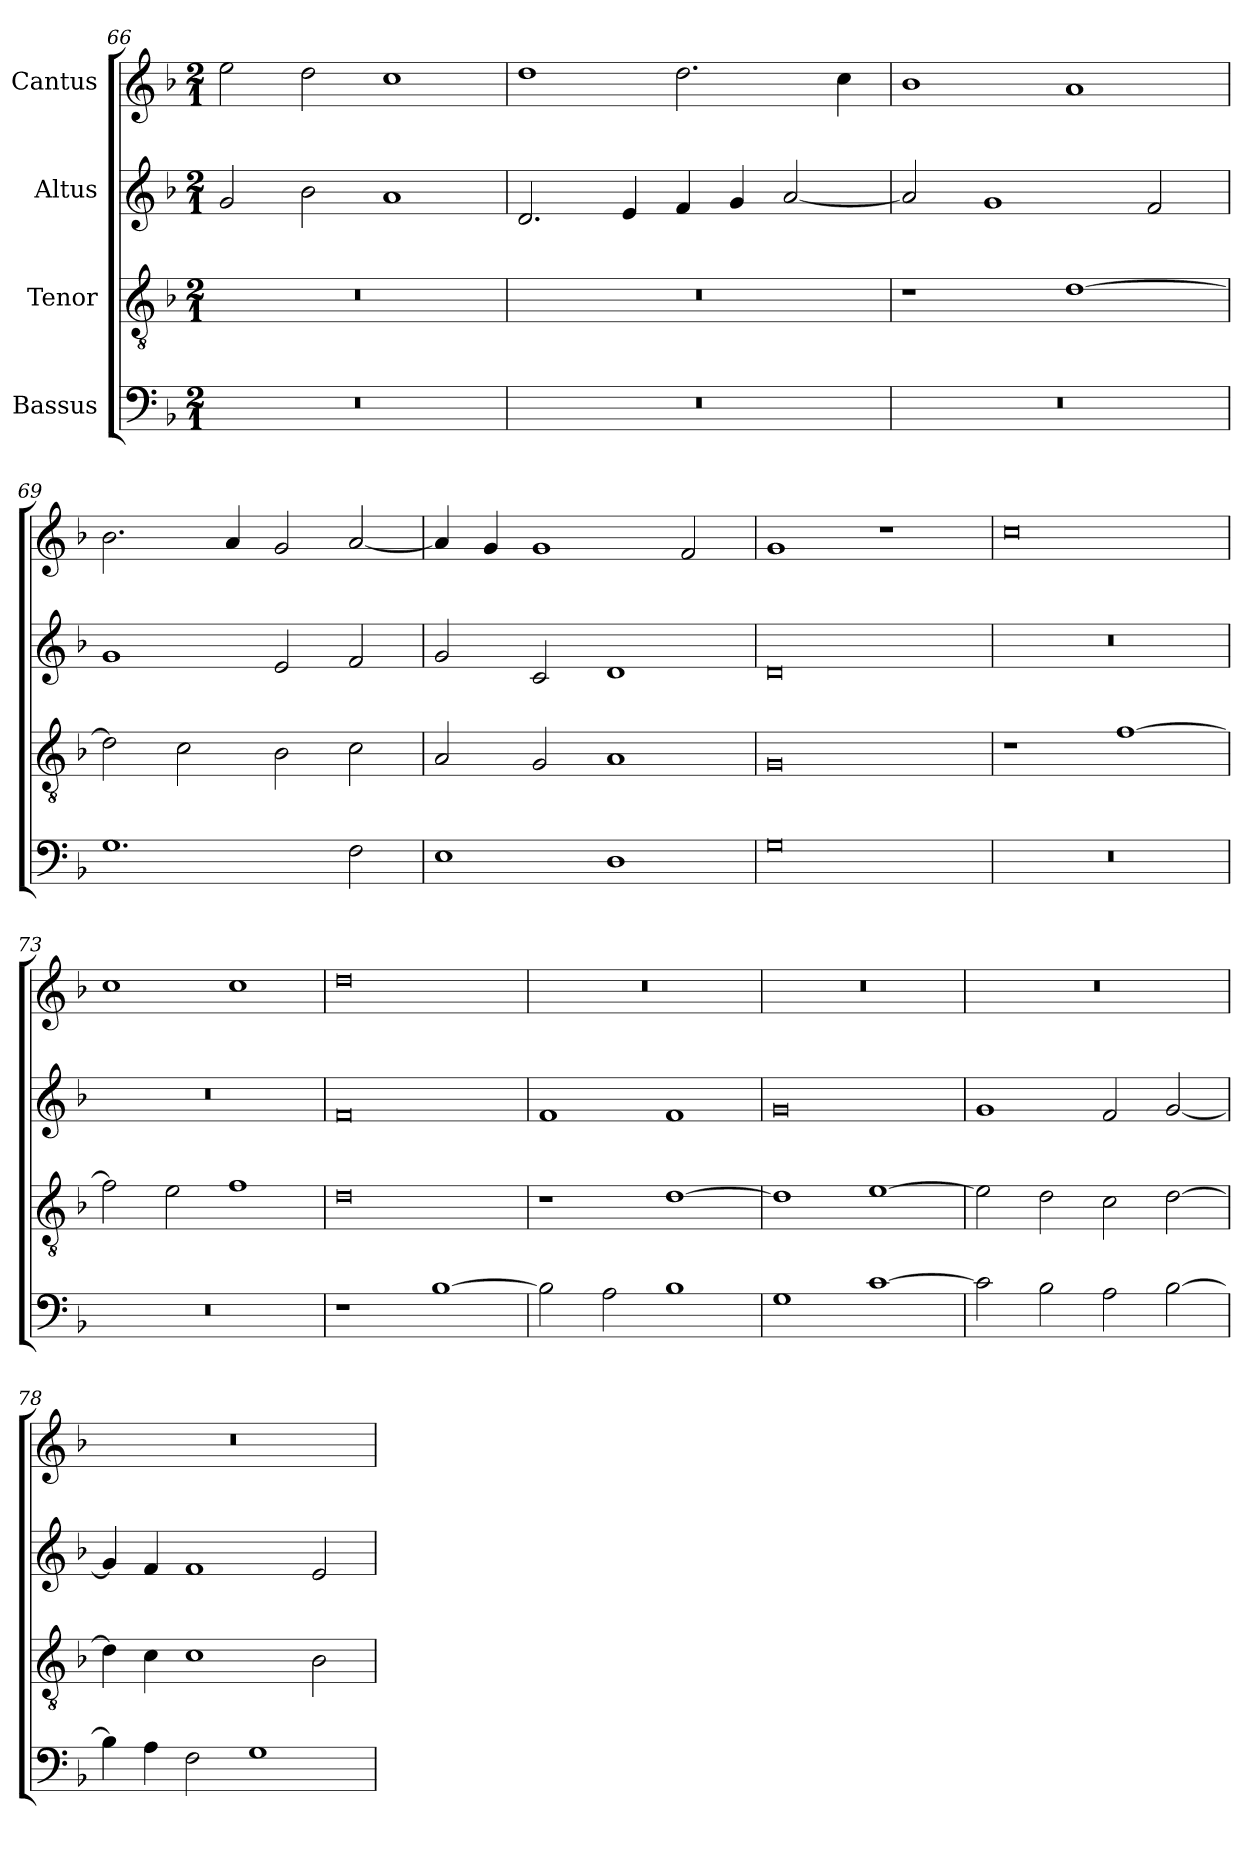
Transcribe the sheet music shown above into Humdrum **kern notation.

**kern	**kern	**kern	**kern
*part4	*part3	*part2	*part1
*staff4	*staff3	*staff2	*staff1
*I"Bassus	*I"Tenor	*I"Altus	*I"Cantus
*clefF4	*clefGv2	*clefG2	*clefG2
*	*ITrd7c12	*	*
*k[b-]	*k[b-]	*k[b-]	*k[b-]
*F:	*F:	*F:	*F:
*M2/1	*M2/1	*M2/1	*M2/1
=66	=66	=66	=66
!LO:N:vis=1	!LO:N:vis=1	!	!
0r	0r	2gi/	2eei\
.	.	2b-i\	2ddi\
.	.	1ai	1cci
!!LO:PB:g=z
=67	=67	=67	=67
!LO:N:vis=1	!LO:N:vis=1	!	!
0r	0r	2.di/	1ddi
.	.	4ei/	.
.	.	4fi/	2.ddi\
.	.	4gi/	.
.	.	[<2ai/	.
.	.	.	4cci\
=68	=68	=68	=68
!LO:N:vis=1	!	!	!
0r	1r	2ai/]	1b-i
.	.	1gi	.
.	[>1Di	.	1ai
.	.	2fi/	.
=69	=69	=69	=69
1.Gi	2Di\]	1gi	2.b-i\
.	2Ci\	.	.
.	.	.	4ai/
.	2BB-i\	2ei/	2gi/
2Fi\	2Ci\	2fi/	[<2ai/
=70	=70	=70	=70
1Ei	2AAi/	2gi/	4ai/]
.	.	.	4gi/
.	2GGi/	2ci/	1gi
1Di	1AAi	1di	.
.	.	.	2fi/
=71	=71	=71	=71
0Gi	0GGi	0di	1gi
.	.	.	1r
=72	=72	=72	=72
!LO:N:vis=1	!	!LO:N:vis=1	!
0r	1r	0r	0cci
.	[>1Fi	.	.
!!LO:LB:g=z
=73	=73	=73	=73
!LO:N:vis=1	!	!LO:N:vis=1	!
0r	2Fi\]	0r	1cci
.	2Ei\	.	.
.	1Fi	.	1cci
=74	=74	=74	=74
1r	0Di	0fi	0ddi
[>1B-i	.	.	.
=75	=75	=75	=75
!	!	!	!LO:N:vis=1
2B-i\]	1r	1fi	0r
2Ai\	.	.	.
1B-i	[>1Di	1fi	.
=76	=76	=76	=76
!	!	!	!LO:N:vis=1
1Gi	1Di]	0gi	0r
[>1ci	[>1Ei	.	.
=77	=77	=77	=77
!	!	!	!LO:N:vis=1
2ci\]	2Ei\]	1gi	0r
2B-i\	2Di\	.	.
2Ai\	2Ci\	2fi/	.
[>2B-i\	[>2Di\	[<2gi/	.
=78	=78	=78	=78
!	!	!	!LO:N:vis=1
4B-i\]	4Di\]	4gi/]	0r
4Ai\	4Ci\	4fi/	.
2Fi\	1Ci	1fi	.
1Gi	.	.	.
.	2BB-i\	2ei/	.
=	=	=	=
*-	*-	*-	*-
